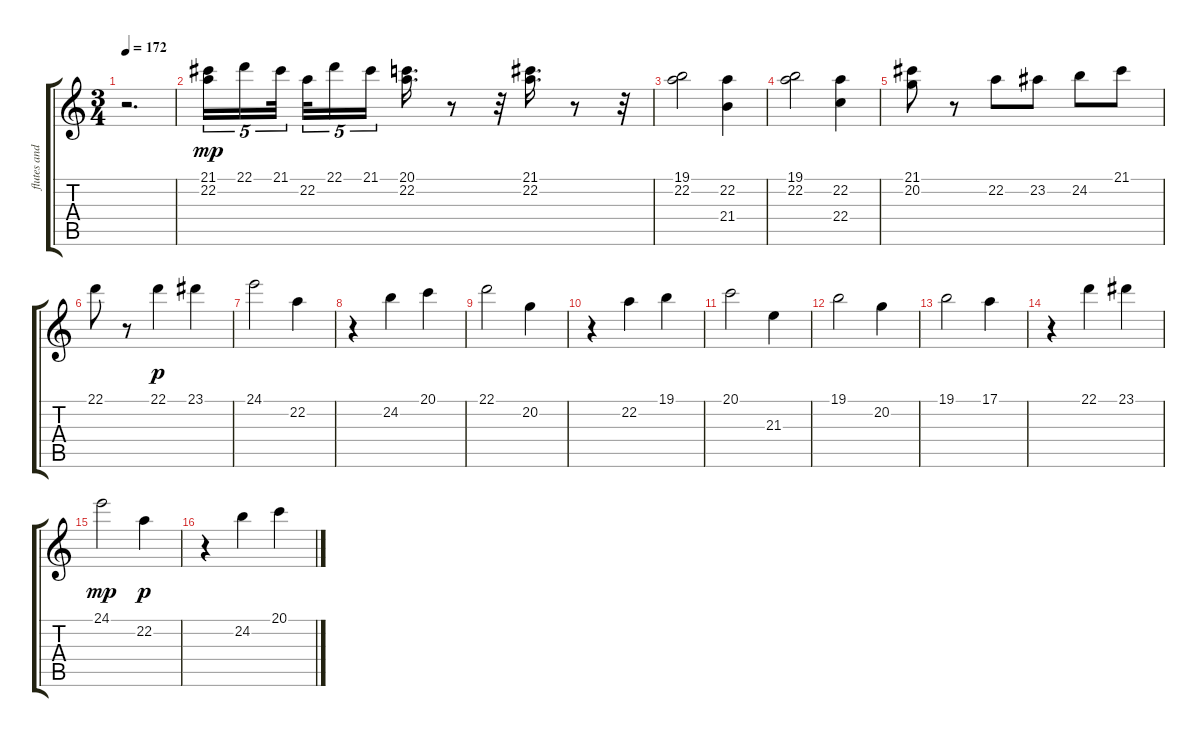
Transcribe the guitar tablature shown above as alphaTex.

\track ("flutes and piccolo" "flutes and") {instrument flute}
\staff {score tabs}
\tuning (E4 B3 G3 D3 A2 E2) {hide}
\ts (3 4)
\tempo 172
\clef g2
\ks c
r.2{d dy mp} |
(21.1 22.2).16{tu (5 4)} 22.1.16{tu (5 4)} 21.1.32{tu (5 4) beam splitsecondary} 22.2.32{tu (5 4)} 22.1.16{tu (5 4)} 21.1.16{tu (5 4)} (20.1 22.2).16{d} r.8 r.32 (21.1 22.2).16{d} r.8 r.32 |
(19.1 22.2).2 (22.2 21.4).4 |
(19.1 22.2).2 (22.2 22.4).4 |
(21.1 20.2).8 r.8 22.2.8 23.2.8 24.2.8 21.1.8 |
22.1.8 r.8 22.1.4{dy p} 23.1.4 |
24.1.2 22.2.4 |
r.4 24.2.4 20.1.4 |
22.1.2 20.2.4 |
r.4 22.2.4 19.1.4 |
20.1.2 21.3.4 |
19.1.2 20.2.4 |
19.1.2 17.1.4 |
r.4 22.1.4 23.1.4 |
24.1.2{dy mp} 22.2.4{dy p} |
r.4 24.2.4 20.1.4
